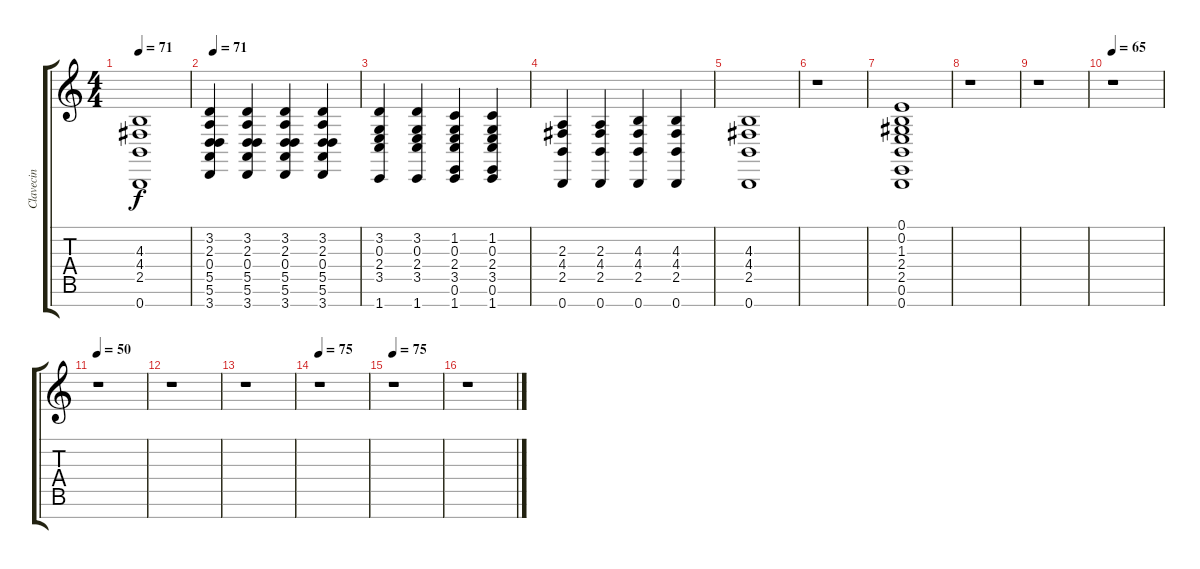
\track ("Clavecin" "Clavecin") {instrument harpsichord}
\staff {score tabs}
\tuning (E4 B3 G3 D3 A2 E2 B1) {hide}
\ts (4 4)
\tempo 71
\clef g2
\ks c
(4.3 4.4 2.5 0.7).1{dy f} |
\tempo 68
\tempo 71
(3.2 2.3 0.4 5.5 5.6 3.7).4{volume 12} (3.2 2.3 0.4 5.5 5.6 3.7).4 (3.2 2.3 0.4 5.5 5.6 3.7).4 (3.2 2.3 0.4 5.5 5.6 3.7).4 |
(3.2 0.3 2.4 3.5 1.7).4 (3.2 0.3 2.4 3.5 1.7).4 (1.2 0.3 2.4 3.5 0.6 1.7).4 (1.2 0.3 2.4 3.5 0.6 1.7).4 |
(2.3 4.4 2.5 0.7).4 (2.3 4.4 2.5 0.7).4 (4.3 4.4 2.5 0.7).4 (4.3 4.4 2.5 0.7).4 |
(4.3 4.4 2.5 0.7).1 |
r.1 |
(0.1 0.2 1.3 2.4 2.5 0.6 0.7).1 |
r.1 |
r.1 |
\tempo 65
r.1 |
\tempo 50
r.1 |
r.1 |
r.1 |
\tempo 75
r.1 |
\tempo 75
r.1 |
r.1
